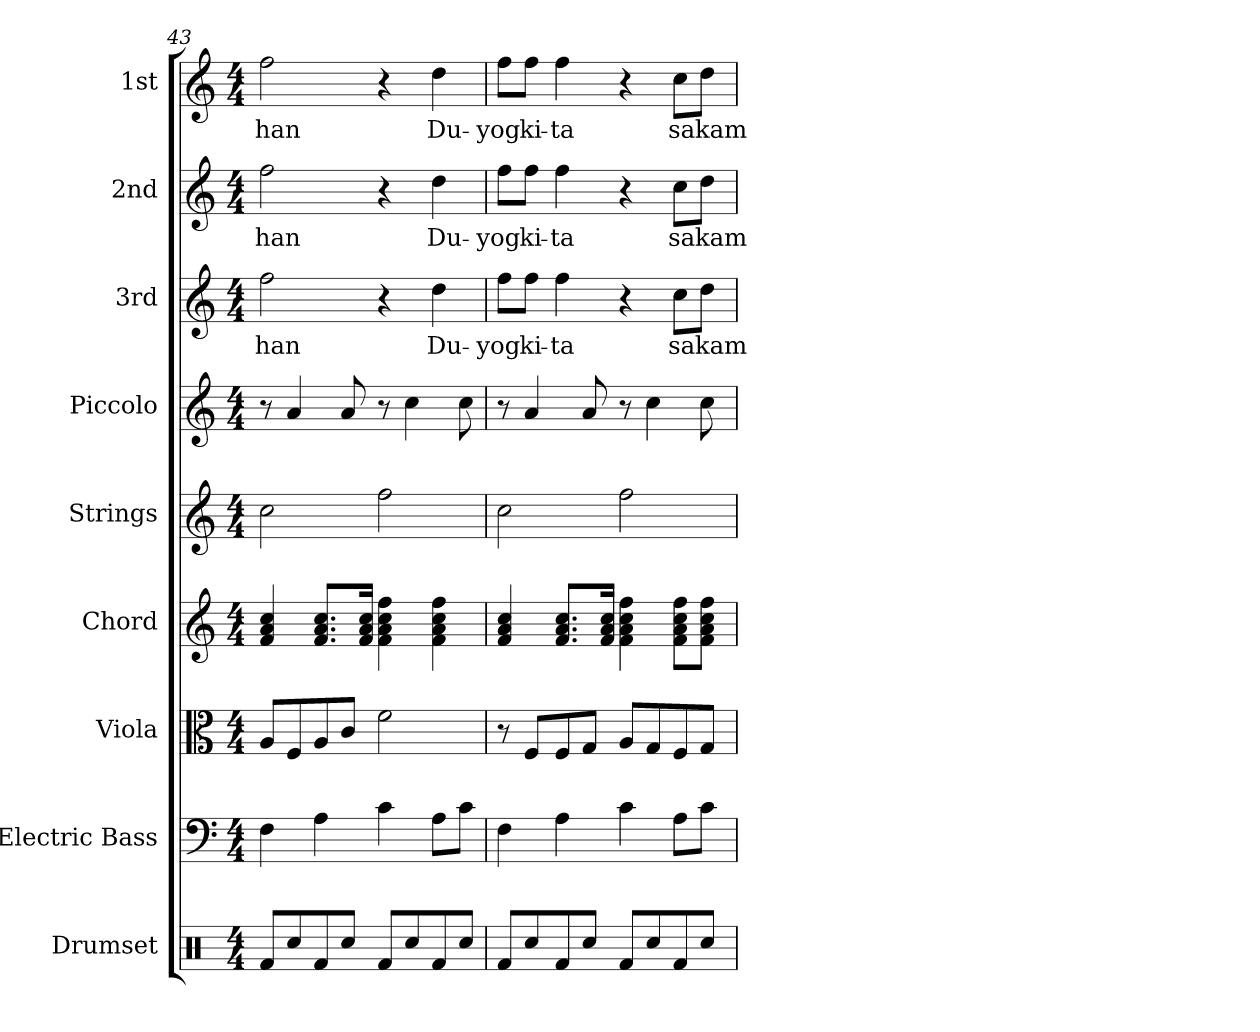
**kern	**kern	**kern	**kern	**kern	**kern	**kern	**text	**kern	**text	**kern	**text
*part9	*part8	*part7	*part6	*part5	*part4	*part3	*part3	*part2	*part2	*part1	*part1
*staff9	*staff8	*staff7	*staff6	*staff5	*staff4	*staff3	*staff3	*staff2	*staff2	*staff1	*staff1
*I"Drumset	*I"Electric Bass	*I"Viola	*I"Chord	*I"Strings	*I"Piccolo	*I"3rd	*	*I"2nd	*	*I"1st	*
*I'D. Set	*I'El. B.	*I'Vla.	*I'Chord	*I'St.	*I'Picc.	*	*	*	*	*	*
*clefX	*clefF4	*clefC3	*clefG2	*clefG2	*clefG2	*clefG2	*	*clefG2	*	*clefG2	*
*	*ITrd7c12	*	*	*	*ITrd-7c-12	*	*	*	*	*	*
*k[]	*k[]	*k[]	*k[]	*k[]	*k[]	*k[]	*	*k[]	*	*k[]	*
*M4/4	*M4/4	*M4/4	*M4/4	*M4/4	*M4/4	*M4/4	*	*M4/4	*	*M4/4	*
=43	=43	=43	=43	=43	=43	=43	=43	=43	=43	=43	=43
!	!	!	!	!	!	!	!LO:LY:b	!	!LO:LY:b	!	!LO:LY:b
8Rf/L	4FF\	8A/L	4f/ 4a/ 4cc/	2cc\	8r	2ff\	-han	2ff\	-han	2ff\	-han
8Rcc/	.	8F/	.	.	4aa/	.	.	.	.	.	.
8Rf/	4AA\	8A/	8.f/ 8.a/ 8.cc/L	.	.	.	.	.	.	.	.
8Rcc/J	.	8c/J	.	.	8aa/	.	.	.	.	.	.
.	.	.	16f/ 16a/ 16cc/Jk	.	.	.	.	.	.	.	.
8Rf/L	4C\	2f\	4f\ 4a\ 4cc\ 4ff\	2ff\	8r	4r	.	4r	.	4r	.
8Rcc/	.	.	.	.	4ccc\	.	.	.	.	.	.
!	!	!	!	!	!	!	!LO:LY:b	!	!LO:LY:b	!	!LO:LY:b
8Rf/	8AA\L	.	4f\ 4a\ 4cc\ 4ff\	.	.	4dd\	Du-	4dd\	Du-	4dd\	Du-
8Rcc/J	8C\J	.	.	.	8ccc\	.	.	.	.	.	.
=44	=44	=44	=44	=44	=44	=44	=44	=44	=44	=44	=44
!	!	!	!	!	!	!	!LO:LY:b	!	!LO:LY:b	!	!LO:LY:b
8Rf/L	4FF\	8r	4f/ 4a/ 4cc/	2cc\	8r	8ff\L	-yog	8ff\L	-yog	8ff\L	-yog
!	!	!	!	!	!	!	!LO:LY:b	!	!LO:LY:b	!	!LO:LY:b
8Rcc/	.	8F/L	.	.	4aa/	8ff\J	ki-	8ff\J	ki-	8ff\J	ki-
!	!	!	!	!	!	!	!LO:LY:b	!	!LO:LY:b	!	!LO:LY:b
8Rf/	4AA\	8F/	8.f/ 8.a/ 8.cc/L	.	.	4ff\	-ta	4ff\	-ta	4ff\	-ta
8Rcc/J	.	8G/J	.	.	8aa/	.	.	.	.	.	.
.	.	.	16f/ 16a/ 16cc/Jk	.	.	.	.	.	.	.	.
8Rf/L	4C\	8A/L	4f\ 4a\ 4cc\ 4ff\	2ff\	8r	4r	.	4r	.	4r	.
8Rcc/	.	8G/	.	.	4ccc\	.	.	.	.	.	.
!	!	!	!	!	!	!	!LO:LY:b	!	!LO:LY:b	!	!LO:LY:b
8Rf/	8AA\L	8F/	8f\ 8a\ 8cc\ 8ff\L	.	.	8cc\L	sa	8cc\L	sa	8cc\L	sa
!	!	!	!	!	!	!	!LO:LY:b	!	!LO:LY:b	!	!LO:LY:b
8Rcc/J	8C\J	8G/J	8f\ 8a\ 8cc\ 8ff\J	.	8ccc\	8dd\J	kam-	8dd\J	kam-	8dd\J	kam-
=	=	=	=	=	=	=	=	=	=	=	=
*-	*-	*-	*-	*-	*-	*-	*-	*-	*-	*-	*-
